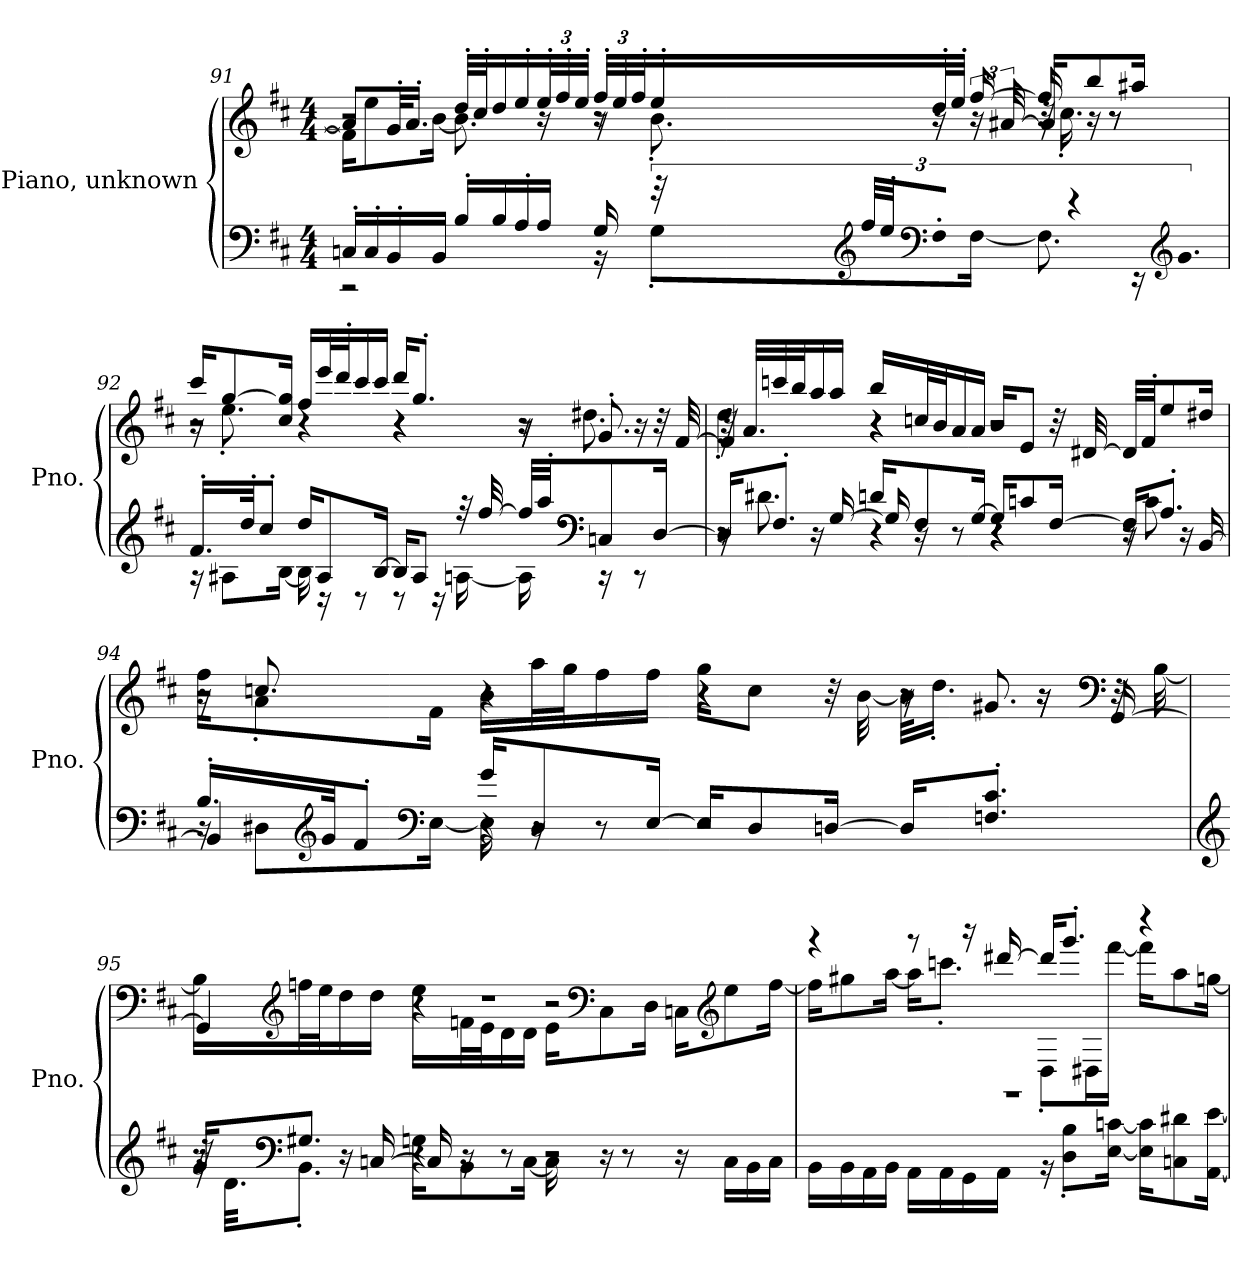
**kern	**kern
*part1	*part1
*staff2	*staff1
*I"Piano, unknown	*
*I'Pno.	*
!!LO:LB:g=z
*clefF4	*clefG2
*k[f#c#]	*k[f#c#]
*M4/4	*M4/4
=91	=91
*^	*^
*	*	*	*^
16Cn'/LL	2r	2r	16f#\KL]	8a/L]
16C'/	.	.	8ee\	.
16BB'/	.	.	.	32g'/KL
.	.	.	.	16.a'/JJ
16BB/JJ	.	.	[16b\Jk	.
16B'/LL	.	.	8.b\]	32dd'/LLL
.	.	.	.	32cc#'/J
16B/	.	.	.	16dd/
16A'/	.	.	.	16ee'/
*	*	*	*	*Xbrackettup
16A/JJ	.	.	16r	48ee'/L
.	.	.	.	48ff#'/
.	.	.	.	48ee'/JJJ
16G/	16r	8r	16r	48ff#'/LLL
.	.	.	.	48ee/
.	.	.	.	48ff#'/J
48r	8G'\L	.	8.b'\	16ee'/
*clefG2	*	*	*	*
48ff#/LLL	.	.	.	.
48ee'/JJ	.	.	.	.
*clefF4	*	*	*	*
8F#'/J	.	16r	.	32dd'/L
.	.	.	.	32ee'/JJJ
*	*	*	*	*brackettup
.	[16F#\Jk	[16ff#/	.	24r
.	.	.	.	[48a#X/
16r	8.F#\]	16ff#/]	32r	16a#/KL]
.	.	.	16.cc#'\	.
*clefG2	*	*	*	*
8.g/	.	16r	.	8bb/
.	.	8r	8r	.
.	16r	.	.	16aa#X/Jk
!!LO:LB:g=z	!!	!!
=92	=92	=92	=92	=92
16.f#'/LL	16r	16ccc#/KL	16r	2r
.	8A#X\L	[8gg/	8.ee'\	.
32dd'/JK	.	.	.	.
8cc#'/J	.	.	.	.
.	[16B\Jk	16cc#/ 16gg/]Jk	.	.
16dd/KL	16B\]	16ff#/LL	4r	.
8A#/	16r	32eee/L	.	.
.	.	32ddd'/J	.	.
.	8r	16ccc#/	.	.
[16B/Jk	.	16ccc#/JJ	.	.
16B/KL]	8r	16ddd/KL	4r	4r
8A#/J	.	8.gg'/J	.	.
.	16r	.	.	.
32r	[16An\	.	.	.
[32ff#/	.	.	.	.
32ff#/LLL]	16A\]	16r	16r	8r
32aa'/JJ	.	.	.	.
*clefF4	*	*	*	*
8Cn/	16r	8.g'/	8.dd#X\	.
.	8r	.	.	16r
[16D/Jk	.	.	.	32r
.	.	.	.	[32f#/
!!LO:PB:g=z	!!	!!
=93	=93	=93	=93	=93
*	*^	*	*	*
16D/KL]	16r	8r	64r	4dd'\	4f#/]
.	.	.	32.a/LLL	.	.
8.F#'/J	8.d#X\	.	32cccn/	.	.
.	.	.	32bb/J	.	.
.	.	16r	16aa/	.	.
.	.	[16G/	16aa/JJ	.	.
16dn/KL	4r	16G/]	16bb/LL	4r	4r
8F#/	.	16r	32ccn/L	.	.
.	.	.	32b/J	.	.
.	.	8r	16a/	.	.
[16G/Jk	.	.	16a/JJ	.	.
16G/KL]	4r	4r	16b/KL	2r	2r
8cn/	.	.	8e/J	.	.
[16F#/Jk	.	.	32r	.	.
.	.	.	[32d#X/	.	.
16F#/KL]	16r	8r	32d#/LLL]	.	.
.	.	.	32f#'/JJ	.	.
8.A'/J	8.c\	.	8ee/	.	.
.	.	16r	.	.	.
.	.	[16BB/	16dd#X/Jk	.	.
!!LO:LB:g=z	!!	!!
=94	=94	=94	=94	=94	=94
16.B'/LL	16r	4BB/]	16r	16ff#\KL	2r
.	8D#X\L	.	8.ccn/	8a'\	.
*clefG2	*	*	*	*	*
32g/JK	.	.	.	.	.
8f#'/J	.	.	.	.	.
*clefF4	*	*	*	*	*
.	[16E\Jk	.	.	16f#\Jk	.
16g/KL	16E\]	4r	4r	16b\LL	.
8D#/	16r	.	.	32aa\L	.
.	.	.	.	32gg\J	.
.	8r	.	.	16ff#\	.
[16E/Jk	.	.	.	16ff#\JJ	.
16E/KL]	2r	2r	4r	16gg\KL	4r
8D#/	.	.	.	8cc\J	.
[16Dn/Jk	.	.	.	32r	.
.	.	.	.	[32b\	.
16D/KL]	.	.	16r	32b\KLL]	8r
.	.	.	.	16.dd'\JJ	.
8.Fn/' 8.c#/'J	.	.	8.g#X/	.	.
.	.	.	.	16r	16r
*	*	*	*clefF4	*	*
.	.	.	.	32r	[16GG/
.	.	.	.	[32B\	.
!!LO:LB:g=z	!!	!!
=95	=95	=95	=95	=95	=95
*clefG2	*	*	*	*	*
16g/KL	64r	8r	1r	16B\LL]	4GG/]
.	32.d\KKL	.	.	.	.
*clefF4	*	*	*clefG2	*	*
8.G#X/J	8.BB'\J	.	.	32ffn\L	.
.	.	.	.	32ee\J	.
.	.	16r	.	16dd\	.
.	.	[16Cn/	.	16dd\JJ	.
4r	16Gn\KL	16C/]	.	16ee\LL	4r
.	8BB\	16r	.	32fn\L	.
.	.	.	.	32e\J	.
.	.	8r	.	16d\	.
.	[16C\Jk	.	.	16d\JJ	.
2r	16C\]	2r	.	16e\KL	2r
*	*	*	*clefF4	*	*
.	16r	.	.	8C#\	.
.	8r	.	.	.	.
.	.	.	.	16D\Jk	.
.	16r	.	.	16Cn\KL	.
*	*	*	*clefG2	*	*
.	16C\LL	.	.	8ee\	.
.	16BB\	.	.	.	.
.	16C\JJ	.	.	[16ff\Jk	.
*	*v	*v	*	*	*
*	*	*	*v	*v
!!LO:LB:g=z
=96	=96	=96	=96
1r	16BB\LL	4r	16ff\KL]
.	16BB\	.	8gg#X\
.	16AA\	.	.
.	16BB\JJ	.	[16aa\Jk
.	16AA\LL	8r	16aa\KL]
.	16AA\	.	8.cccn'\J
.	16GG\	16r	.
.	16AA\JJ	[16ddd#X/	.
.	16r	16ddd#/KL]	8D'\L
.	8D\' 8B\'L	8.ggg'/J	.
.	.	.	16D#X\L
.	[16E\ [16cn\Jk	.	[16fff#\JJ
.	16E\] 16c\]KL	4r	16fff#\KL]
.	8Cn\ 8d#X\	.	8aa\
.	[16AA\ [16e\Jk	.	[16ggn\Jk
*v	*v	*	*
*	*v	*v
=	=
*-	*-
